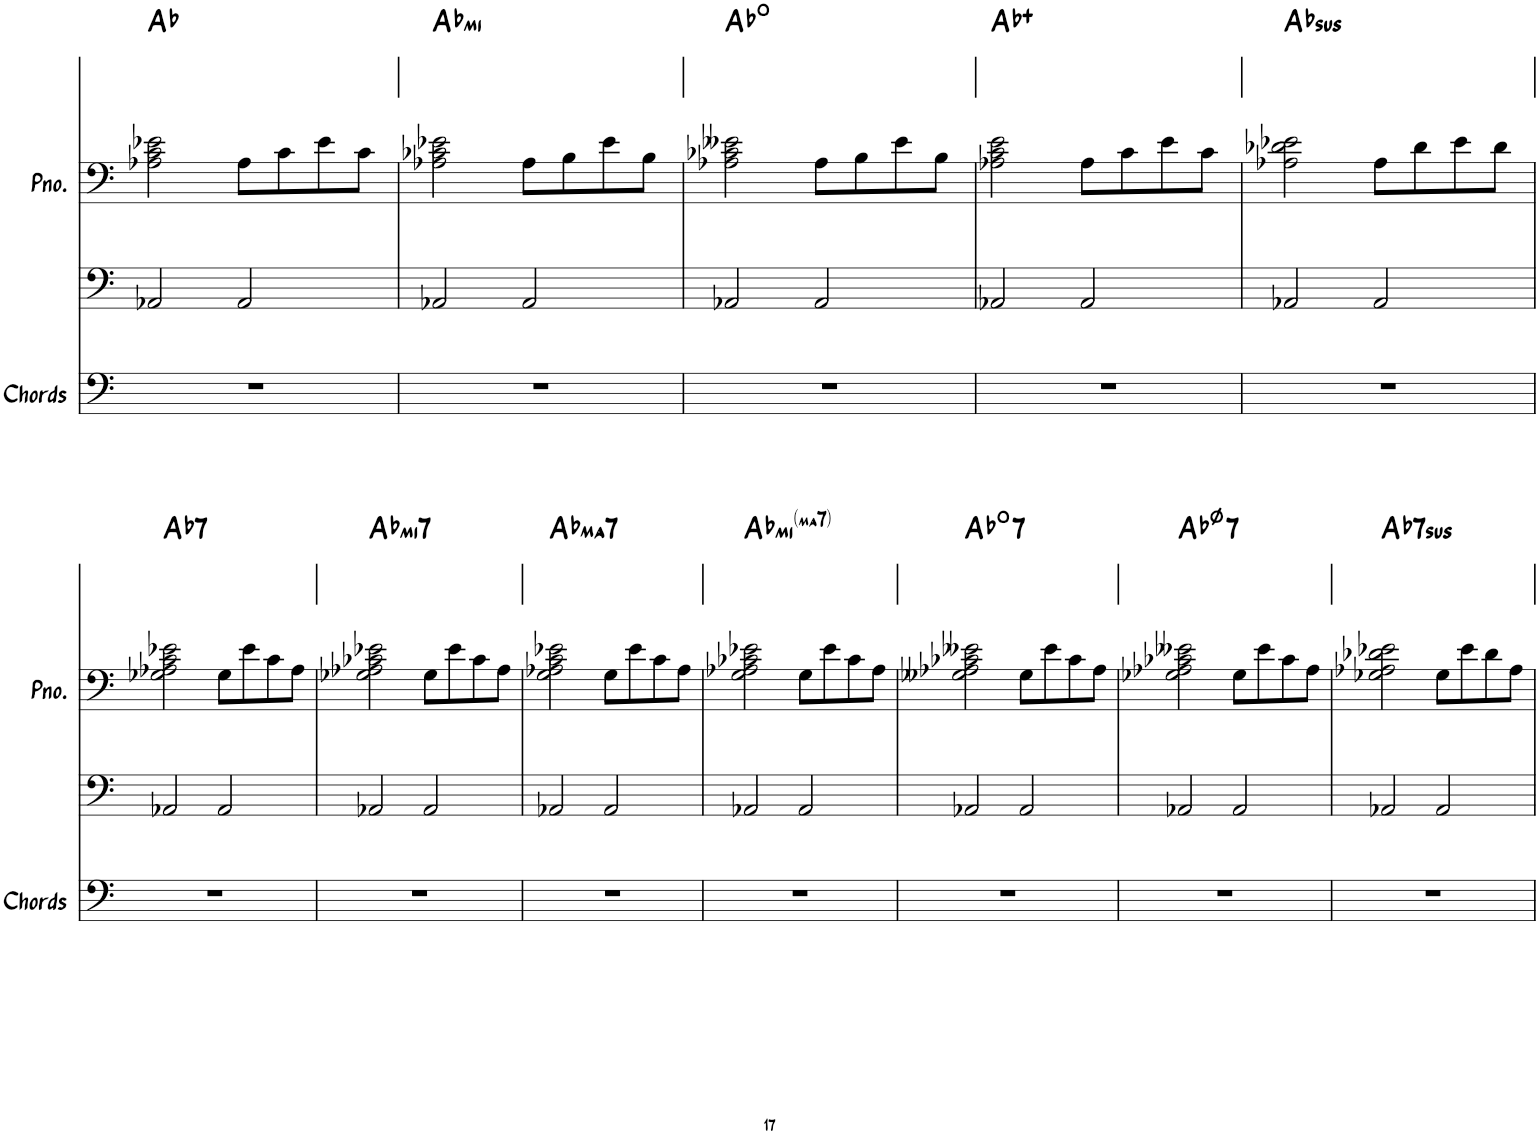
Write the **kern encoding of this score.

**kern	**kern	**kern	**kern	**harte
*part2	*part1	*part1	*part1	*part1
*staff4	*staff3	*staff2	*staff1	*
*I"Chords	*I"Piano	*	*	*
*I'Chords	*I'Pno.	*	*	*
!!LO:PB:g=z
*clefF4	*clefF4	*clefF4	*clefG2	*
*k[]	*k[]	*k[]	*k[]	*
*M4/4	*M4/4	*M4/4	*M4/4	*
=161	=161	=161	=161	=161
1r	2AA-X/	2A-X\ 2c\ 2e-X\	1ryy	Ab:maj
.	2AA-/	8A-\L	.	.
.	.	8c\	.	.
.	.	8e-\	.	.
.	.	8c\J	.	.
=162	=162	=162	=162	=162
!	!	!	!	!LO:H:kt=mi
1r	2AA-X/	2A-X\ 2c-X\ 2e-X\	1ryy	Ab:min
.	2AA-/	8A-\L	.	.
.	.	8B\	.	.
.	.	8e-\	.	.
.	.	8B\J	.	.
=163	=163	=163	=163	=163
1r	2AA-X/	2A-X\ 2c-X\ 2e--X\	1ryy	Ab:dim
.	2AA-/	8A-\L	.	.
.	.	8B\	.	.
.	.	8e--\	.	.
.	.	8B\J	.	.
=164	=164	=164	=164	=164
1r	2AA-X/	2A-X\ 2c\ 2e\	1ryy	Ab:aug
.	2AA-/	8A-\L	.	.
.	.	8c\	.	.
.	.	8e\	.	.
.	.	8c\J	.	.
=165	=165	=165	=165	=165
!	!	!	!	!LO:H:kt=sus
1r	2AA-X/	2A-X\ 2d-X\ 2e-X\	1ryy	Ab:sus4
.	2AA-/	8A-\L	.	.
.	.	8d-\	.	.
.	.	8e-\	.	.
.	.	8d-\J	.	.
!!LO:LB:g=z
=166	=166	=166	=166	=166
!	!	!	!	!LO:H:kt=7
1r	2AA-X/	2G-X\ 2A-X\ 2c\ 2e-X\	1ryy	Ab:7
.	2AA-/	8G-\L	.	.
.	.	8e-\	.	.
.	.	8c\	.	.
.	.	8A-\J	.	.
=167	=167	=167	=167	=167
!	!	!	!	!LO:H:kt=mi7
1r	2AA-X/	2G-X\ 2A-X\ 2c-X\ 2e-X\	1ryy	Ab:min7
.	2AA-/	8G-\L	.	.
.	.	8e-\	.	.
.	.	8c-\	.	.
.	.	8A-\J	.	.
=168	=168	=168	=168	=168
!	!	!	!	!LO:H:kt=ma7
1r	2AA-X/	2G\ 2A-X\ 2c\ 2e-X\	1ryy	Ab:maj7
.	2AA-/	8G\L	.	.
.	.	8e-\	.	.
.	.	8c\	.	.
.	.	8A-\J	.	.
=169	=169	=169	=169	=169
!	!	!	!	!LO:H:kt=mima7
1r	2AA-X/	2G\ 2A-X\ 2c-X\ 2e-X\	1ryy	Ab:minmaj7
.	2AA-/	8G\L	.	.
.	.	8e-\	.	.
.	.	8c-\	.	.
.	.	8A-\J	.	.
=170	=170	=170	=170	=170
!	!	!	!	!LO:H:kt=7
1r	2AA-X/	2G--X\ 2A-X\ 2c-X\ 2e--X\	1ryy	Ab:dim7
.	2AA-/	8G--\L	.	.
.	.	8e--\	.	.
.	.	8c-\	.	.
.	.	8A-\J	.	.
=171	=171	=171	=171	=171
!	!	!	!	!LO:H:kt=7
1r	2AA-X/	2G-X\ 2A-X\ 2c-X\ 2e--X\	1ryy	Ab:hdim7
.	2AA-/	8G-\L	.	.
.	.	8e--\	.	.
.	.	8c-\	.	.
.	.	8A-\J	.	.
=172	=172	=172	=172	=172
!	!	!	!	!LO:H:kt=7sus
1r	2AA-X/	2G-X\ 2A-X\ 2d-X\ 2e-X\	1ryy	Ab:sus4(7)
.	2AA-/	8G-\L	.	.
.	.	8e-\	.	.
.	.	8d-\	.	.
.	.	8A-\J	.	.
=	=	=	=	=
*-	*-	*-	*-	*-
